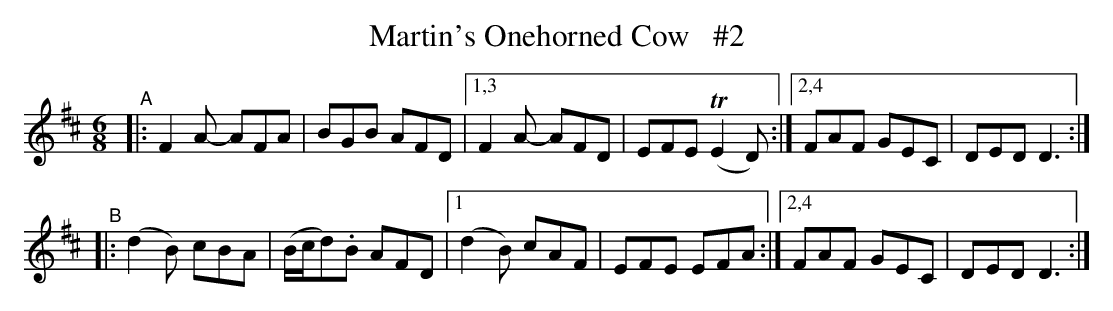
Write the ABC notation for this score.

X:1
T: Martin's Onehorned Cow   #2
M: 6/8
L: 1/8
K: D
"^A"\
|:   F2A- AFA | BGB AFD |\
[1,3 F2A- AFD | EFE (TE2D) :|\
[2,4 FAF  GEC | DED D3 :|
"^B"\
|:  (d2B) cBA | (B/c/d).B AFD |\
[1  (d2B) cAF | EFE EFA :|\
[2,4 FAF  GEC | DED D3 :|
